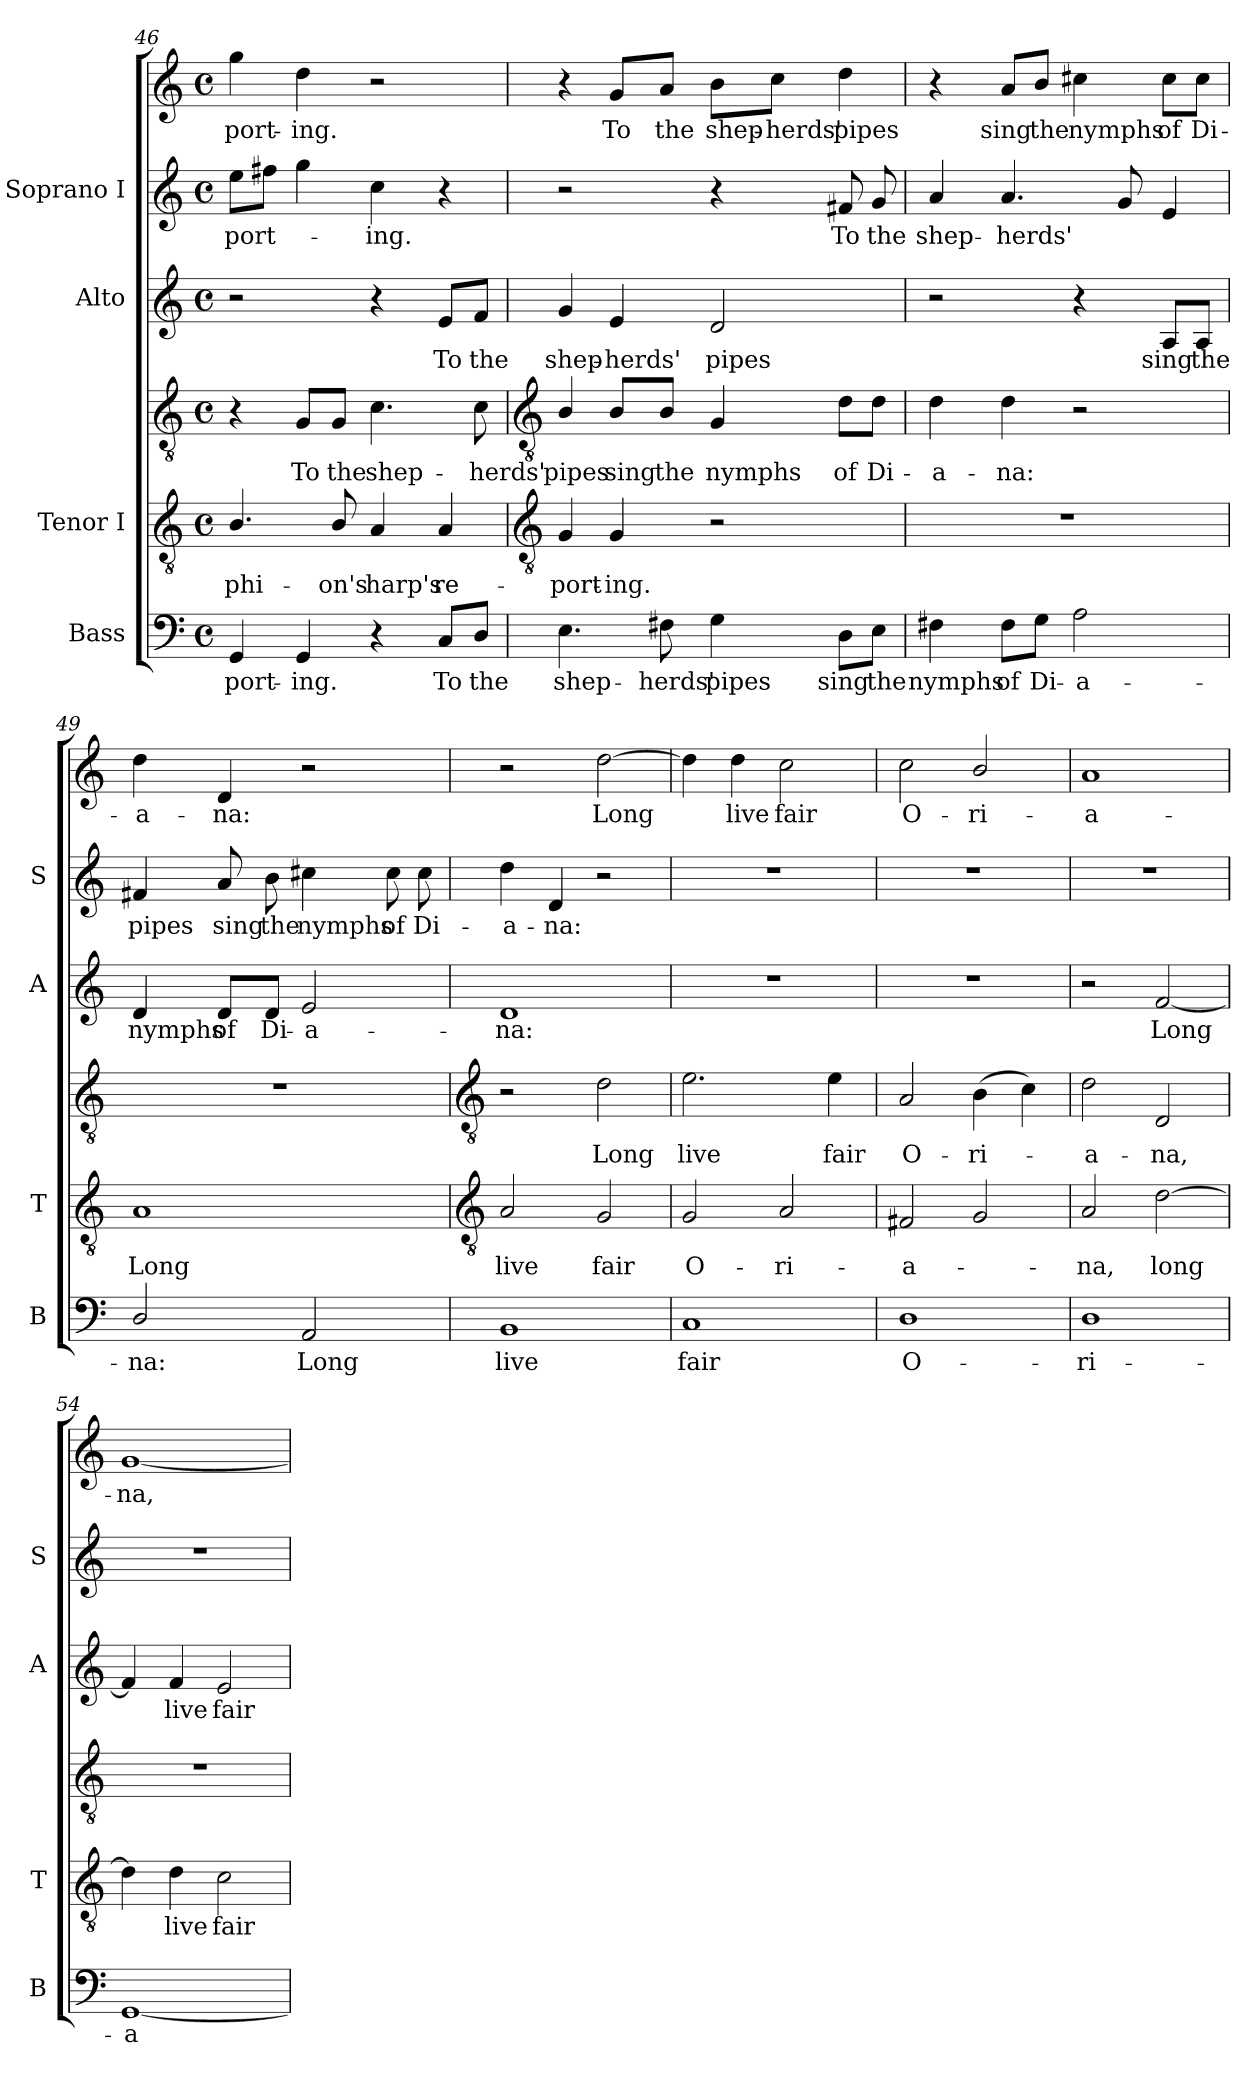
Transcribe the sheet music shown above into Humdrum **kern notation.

**kern	**text	**kern	**text	**kern	**text	**kern	**text	**kern	**text	**kern	**text
*part4	*part4	*part3	*part3	*part3	*part3	*part2	*part2	*part1	*part1	*part1	*part1
*staff6	*staff6	*staff5	*staff5	*staff4	*staff4	*staff3	*staff3	*staff2	*staff2	*staff1	*staff1
*I"Bass	*	*I"Tenor I	*	*	*	*I"Alto	*	*I"Soprano I	*	*	*
*I'B	*	*I'T	*	*	*	*I'A	*	*I'S	*	*	*
*clefF4	*	*clefGv2	*	*clefGv2	*	*clefG2	*	*clefG2	*	*clefG2	*
*k[]	*	*k[]	*	*k[]	*	*k[]	*	*k[]	*	*k[]	*
*C:	*	*C:	*	*C:	*	*C:	*	*C:	*	*C:	*
*M4/4	*	*M4/4	*	*M4/4	*	*M4/4	*	*M4/4	*	*M4/4	*
*met(c)	*	*met(c)	*	*met(c)	*	*met(c)	*	*met(c)	*	*met(c)	*
=46	=46	=46	=46	=46	=46	=46	=46	=46	=46	=46	=46
!	!LO:LY:b	!	!LO:LY:b	!	!	!	!	!	!LO:LY:b	!	!LO:LY:b
4GG	-port-	4.B/	phi-	4r	.	2r	.	8eeL	port-	4gg	port-
.	.	.	.	.	.	.	.	8ff#XJ	.	.	.
!	!LO:LY:b	!	!	!	!LO:LY:b	!	!	!	!	!	!LO:LY:b
4GG	-ing.	.	.	8G/L	-To	.	.	4gg	.	4dd	-ing.
!	!	!	!LO:LY:b	!	!LO:LY:b	!	!	!	!	!	!
.	.	8B/	-on's	8G/J	the	.	.	.	.	.	.
!	!	!	!LO:LY:b	!	!LO:LY:b	!	!	!	!LO:LY:b	!	!
4r	.	4A	harp's	4.c	shep-	4r	.	4cc	ing.	2r	.
!	!LO:LY:b	!	!LO:LY:b	!	!	!	!LO:LY:b	!	!	!	!
8C/L	To	4A	re-	.	.	8e/L	To	4r	.	.	.
!	!LO:LY:b	!	!	!	!LO:LY:b	!	!LO:LY:b	!	!	!	!
8D/J	the	.	.	8c	-herds'	8f/J	the	.	.	.	.
!!LO:LB:g=z
=47	=47	=47	=47	=47	=47	=47	=47	=47	=47	=47	=47
*	*	*clefGv2	*	*clefGv2	*	*	*	*	*	*	*
!	!LO:LY:b	!	!LO:LY:b	!	!LO:LY:b	!	!LO:LY:b	!	!	!	!
4.E	shep-	4G	-port-	4B/	-pipes	4g	shep-	2r	.	4r	.
!	!	!	!LO:LY:b	!	!LO:LY:b	!	!LO:LY:b	!	!	!	!LO:LY:b
.	.	4G	-ing.	8B/L	sing	4e	-herds'	.	.	8g/L	To
!	!LO:LY:b	!	!	!	!LO:LY:b	!	!	!	!	!	!LO:LY:b
8F#X	-herds'	.	.	8B/J	the	.	.	.	.	8a/J	the
!	!LO:LY:b	!	!	!	!LO:LY:b	!	!LO:LY:b	!	!	!	!LO:LY:b
4G	pipes	2r	.	4G	nymphs	2d	pipes	4r	.	8b\L	shep-
!	!	!	!	!	!	!	!	!	!	!	!LO:LY:b
.	.	.	.	.	.	.	.	.	.	8cc\J	-herds'
!	!LO:LY:b	!	!	!	!LO:LY:b	!	!	!	!LO:LY:b	!	!LO:LY:b
8D\L	sing	.	.	8d\L	of	.	.	8f#X	To	4dd	pipes
!	!LO:LY:b	!	!	!	!LO:LY:b	!	!	!	!LO:LY:b	!	!
8E\J	the	.	.	8d\J	Di-	.	.	8g	the	.	.
=48	=48	=48	=48	=48	=48	=48	=48	=48	=48	=48	=48
!	!LO:LY:b	!	!	!	!LO:LY:b	!	!	!	!LO:LY:b	!	!
4F#X	nymphs	1r	.	4d	a-	2r	.	4a	-shep-	4r	.
!	!LO:LY:b	!	!	!	!LO:LY:b	!	!	!	!LO:LY:b	!	!LO:LY:b
8F#\L	of	.	.	4d	-na:	.	.	4.a	-herds'	8a/L	sing
!	!LO:LY:b	!	!	!	!	!	!	!	!	!	!LO:LY:b
8G\J	Di-	.	.	.	.	.	.	.	.	8b/J	the
!	!LO:LY:b	!	!	!	!	!	!	!	!	!	!LO:LY:b
2A	-a-	.	.	2r	.	4r	.	.	.	4cc#X	nymphs
.	.	.	.	.	.	.	.	8g	.	.	.
!	!	!	!	!	!	!	!LO:LY:b	!	!	!	!LO:LY:b
.	.	.	.	.	.	8A/L	sing	4e	.	8cc#\L	of
!	!	!	!	!	!	!	!LO:LY:b	!	!	!	!LO:LY:b
.	.	.	.	.	.	8A/J	the	.	.	8cc#\J	Di-
=49	=49	=49	=49	=49	=49	=49	=49	=49	=49	=49	=49
!	!LO:LY:b	!	!LO:LY:b	!	!	!	!LO:LY:b	!	!LO:LY:b	!	!LO:LY:b
2D/	-na:	1A	Long	1r	.	4d	nymphs	4f#X	pipes	4dd	a-
!	!	!	!	!	!	!	!LO:LY:b	!	!LO:LY:b	!	!LO:LY:b
.	.	.	.	.	.	8d/L	of	8a	sing	4d	-na:
!	!	!	!	!	!	!	!LO:LY:b	!	!LO:LY:b	!	!
.	.	.	.	.	.	8d/J	Di-	8b	the	.	.
!	!LO:LY:b	!	!	!	!	!	!LO:LY:b	!	!LO:LY:b	!	!
2AA	Long	.	.	.	.	2e	-a-	4cc#X	nymphs	2r	.
!	!	!	!	!	!	!	!	!	!LO:LY:b	!	!
.	.	.	.	.	.	.	.	8cc#	of	.	.
!	!	!	!	!	!	!	!	!	!LO:LY:b	!	!
.	.	.	.	.	.	.	.	8cc#	Di-	.	.
!!LO:LB:g=z
=50	=50	=50	=50	=50	=50	=50	=50	=50	=50	=50	=50
*	*	*clefGv2	*	*clefGv2	*	*	*	*	*	*	*
!	!LO:LY:b	!	!LO:LY:b	!	!	!	!LO:LY:b	!	!LO:LY:b	!	!
1BB	live	2A	live	2r	.	1d	-na:	4dd	a-	2r	.
!	!	!	!	!	!	!	!	!	!LO:LY:b	!	!
.	.	.	.	.	.	.	.	4d	-na:	.	.
!	!	!	!LO:LY:b	!	!LO:LY:b	!	!	!	!	!	!LO:LY:b
.	.	2G	fair	2d	Long	.	.	2r	.	[2dd	-Long
=51	=51	=51	=51	=51	=51	=51	=51	=51	=51	=51	=51
!	!LO:LY:b	!	!LO:LY:b	!	!LO:LY:b	!	!	!	!	!	!
1C	fair	2G	O-	2.e	live	1r	.	1r	.	4dd]	.
!	!	!	!	!	!	!	!	!	!	!	!LO:LY:b
.	.	.	.	.	.	.	.	.	.	4dd	live
!	!	!	!LO:LY:b	!	!	!	!	!	!	!	!LO:LY:b
.	.	2A	-ri-	.	.	.	.	.	.	2cc	fair
!	!	!	!	!	!LO:LY:b	!	!	!	!	!	!
.	.	.	.	4e	fair	.	.	.	.	.	.
=52	=52	=52	=52	=52	=52	=52	=52	=52	=52	=52	=52
!	!LO:LY:b	!	!LO:LY:b	!	!LO:LY:b	!	!	!	!	!	!LO:LY:b
1D	O-	2F#X	a-	2A	-O-	1r	.	1r	.	2cc	O-
!	!	!	!	!	!LO:LY:b	!	!	!	!	!	!LO:LY:b
.	.	2G	.	(>4B	-ri-	.	.	.	.	2b/	-ri-
.	.	.	.	4c)	.	.	.	.	.	.	.
=53	=53	=53	=53	=53	=53	=53	=53	=53	=53	=53	=53
!	!LO:LY:b	!	!LO:LY:b	!	!LO:LY:b	!	!	!	!	!	!LO:LY:b
1D	-ri-	2A	na,	2d	a-	2r	.	1r	.	1a	-a-
!	!	!	!LO:LY:b	!	!LO:LY:b	!	!LO:LY:b	!	!	!	!
.	.	[2d	long	2D	-na,	[2f	Long	.	.	.	.
=54	=54	=54	=54	=54	=54	=54	=54	=54	=54	=54	=54
!	!LO:LY:b	!	!	!	!	!	!	!	!	!	!LO:LY:b
[1GG	-a-	4d]	.	1r	.	4f]	.	1r	.	[1g	-na,
!	!	!	!LO:LY:b	!	!	!	!LO:LY:b	!	!	!	!
.	.	4d	live	.	.	4f	live	.	.	.	.
!	!	!	!LO:LY:b	!	!	!	!LO:LY:b	!	!	!	!
.	.	2c	fair	.	.	2e	fair	.	.	.	.
=	=	=	=	=	=	=	=	=	=	=	=
*-	*-	*-	*-	*-	*-	*-	*-	*-	*-	*-	*-
